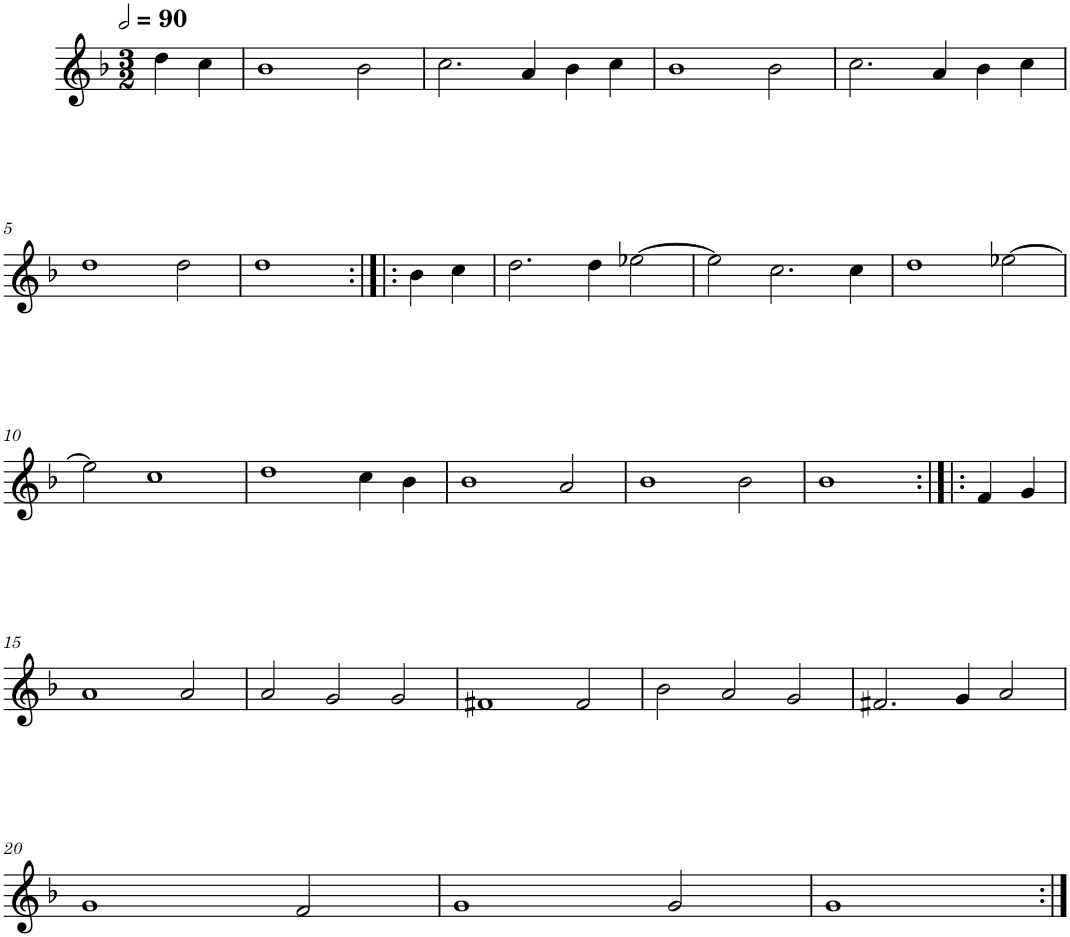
**kern
*part1
*staff1
*I"Quatre parties
*clefG2
*k[b-]
*M3/2
*MM180
=
4dd\
4cc\
=1
1b-
2b-\
=2
2.cc\
4a/
4b-\
4cc\
=3
1b-
2b-\
=4
2.cc\
4a/
4b-\
4cc\
!!LO:LB:g=z
=5
1dd
2dd\
=6
1dd
4b-\
4cc\
=7
2.dd\
4dd\
[2ee-X\
=8
2ee-\]
2.cc\
4cc\
=9
1dd
[2ee-X\
!!LO:LB:g=z
=10
2ee-\]
1cc
=11
1dd
4cc\
4b-\
=12
1b-
2a/
=13
1b-
2b-\
=14
1b-
4f/
4g/
!!LO:LB:g=z
=15
1a
2a/
=16
2a/
2g/
2g/
=17
1f#X
2f#/
=18
2b-\
2a/
2g/
=19
2.f#X/
4g/
2a/
!!LO:LB:g=z
=20
1g
2f/
=21
1g
2g/
=22
1g
=:|!
*-
